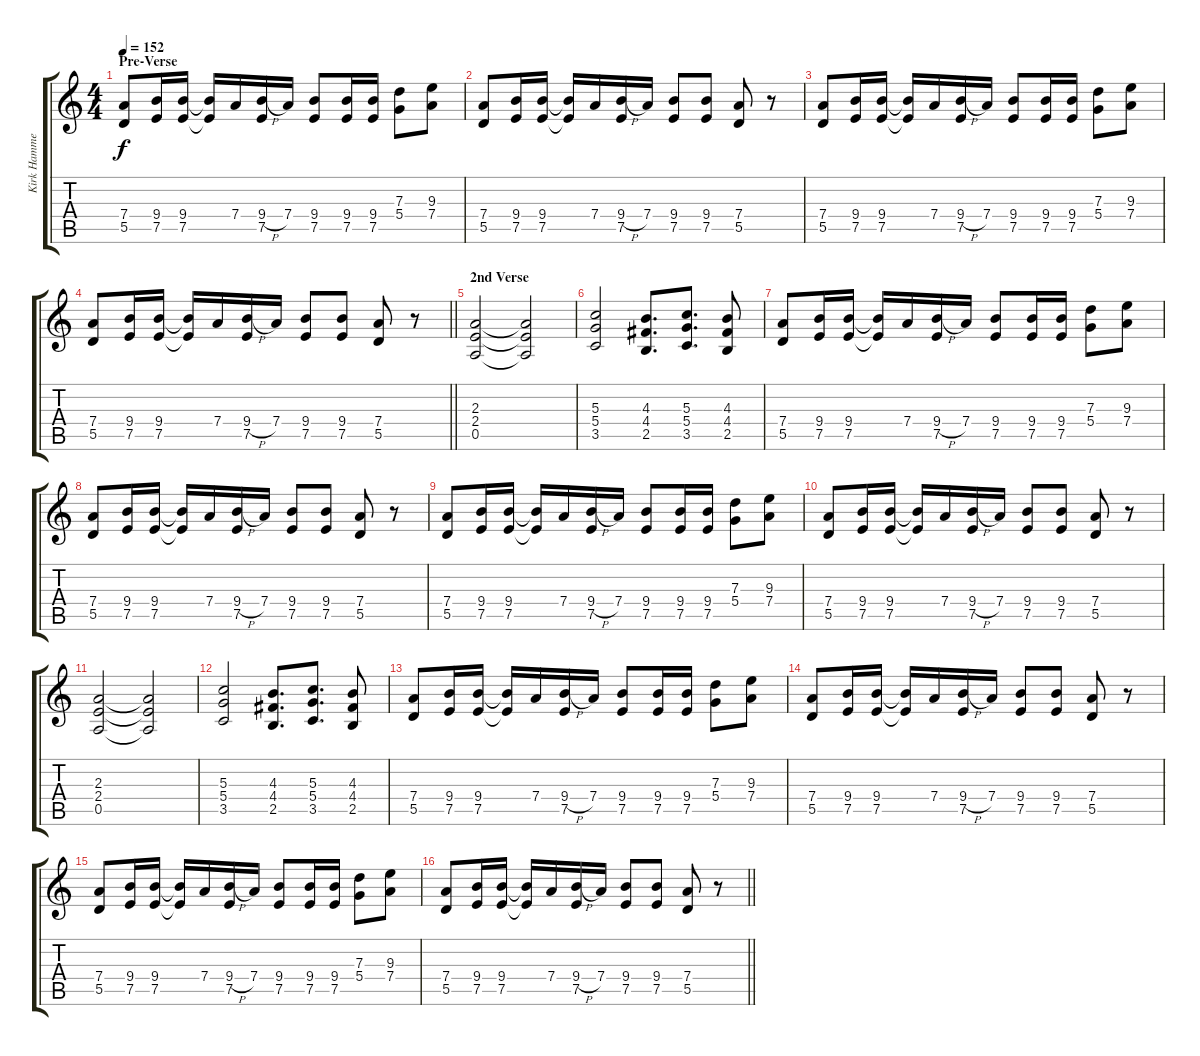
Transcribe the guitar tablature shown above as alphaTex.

\track ("Kirk Hammet - Rhythm Guitar" "Kirk Hamme") {instrument distortionguitar}
\staff {score tabs}
\tuning (E4 B3 G3 D3 A2 E2) {hide}
\ts (4 4)
\section ("" "Pre-Verse")
\tempo 152
\clef g2
\ks c
(7.4 5.5).8{dy f} (9.4 7.5).16 (9.4 7.5).16 (9.4{t} 7.5{t}).16 7.4.16 (9.4{h} 7.5).16 7.4.16 (9.4 7.5).8 (9.4 7.5).16 (9.4 7.5).16 (7.3 5.4).8 (9.3 7.4).8 |
(7.4 5.5).8 (9.4 7.5).16 (9.4 7.5).16 (9.4{t} 7.5{t}).16 7.4.16 (9.4{h} 7.5).16 7.4.16 (9.4 7.5).8 (9.4 7.5).8 (7.4 5.5).8 r.8 |
(7.4 5.5).8 (9.4 7.5).16 (9.4 7.5).16 (9.4{t} 7.5{t}).16 7.4.16 (9.4{h} 7.5).16 7.4.16 (9.4 7.5).8 (9.4 7.5).16 (9.4 7.5).16 (7.3 5.4).8 (9.3 7.4).8 |
\barLineRight lightlight
(7.4 5.5).8 (9.4 7.5).16 (9.4 7.5).16 (9.4{t} 7.5{t}).16 7.4.16 (9.4{h} 7.5).16 7.4.16 (9.4 7.5).8 (9.4 7.5).8 (7.4 5.5).8 r.8 |
\section ("" "2nd Verse")
(2.3 2.4 0.5).2 (2.3{t} 2.4{t} 0.5{t}).2 |
(5.3 5.4 3.5).2 (4.3 4.4 2.5).8{d} (5.3 5.4 3.5).8{d} (4.3 4.4 2.5).8 |
(7.4 5.5).8 (9.4 7.5).16 (9.4 7.5).16 (9.4{t} 7.5{t}).16 7.4.16 (9.4{h} 7.5).16 7.4.16 (9.4 7.5).8 (9.4 7.5).16 (9.4 7.5).16 (7.3 5.4).8 (9.3 7.4).8 |
(7.4 5.5).8 (9.4 7.5).16 (9.4 7.5).16 (9.4{t} 7.5{t}).16 7.4.16 (9.4{h} 7.5).16 7.4.16 (9.4 7.5).8 (9.4 7.5).8 (7.4 5.5).8 r.8 |
(7.4 5.5).8 (9.4 7.5).16 (9.4 7.5).16 (9.4{t} 7.5{t}).16 7.4.16 (9.4{h} 7.5).16 7.4.16 (9.4 7.5).8 (9.4 7.5).16 (9.4 7.5).16 (7.3 5.4).8 (9.3 7.4).8 |
(7.4 5.5).8 (9.4 7.5).16 (9.4 7.5).16 (9.4{t} 7.5{t}).16 7.4.16 (9.4{h} 7.5).16 7.4.16 (9.4 7.5).8 (9.4 7.5).8 (7.4 5.5).8 r.8 |
(2.3 2.4 0.5).2 (2.3{t} 2.4{t} 0.5{t}).2 |
(5.3 5.4 3.5).2 (4.3 4.4 2.5).8{d} (5.3 5.4 3.5).8{d} (4.3 4.4 2.5).8 |
(7.4 5.5).8 (9.4 7.5).16 (9.4 7.5).16 (9.4{t} 7.5{t}).16 7.4.16 (9.4{h} 7.5).16 7.4.16 (9.4 7.5).8 (9.4 7.5).16 (9.4 7.5).16 (7.3 5.4).8 (9.3 7.4).8 |
(7.4 5.5).8 (9.4 7.5).16 (9.4 7.5).16 (9.4{t} 7.5{t}).16 7.4.16 (9.4{h} 7.5).16 7.4.16 (9.4 7.5).8 (9.4 7.5).8 (7.4 5.5).8 r.8 |
(7.4 5.5).8 (9.4 7.5).16 (9.4 7.5).16 (9.4{t} 7.5{t}).16 7.4.16 (9.4{h} 7.5).16 7.4.16 (9.4 7.5).8 (9.4 7.5).16 (9.4 7.5).16 (7.3 5.4).8 (9.3 7.4).8 |
\barLineRight lightlight
(7.4 5.5).8 (9.4 7.5).16 (9.4 7.5).16 (9.4{t} 7.5{t}).16 7.4.16 (9.4{h} 7.5).16 7.4.16 (9.4 7.5).8 (9.4 7.5).8 (7.4 5.5).8 r.8
